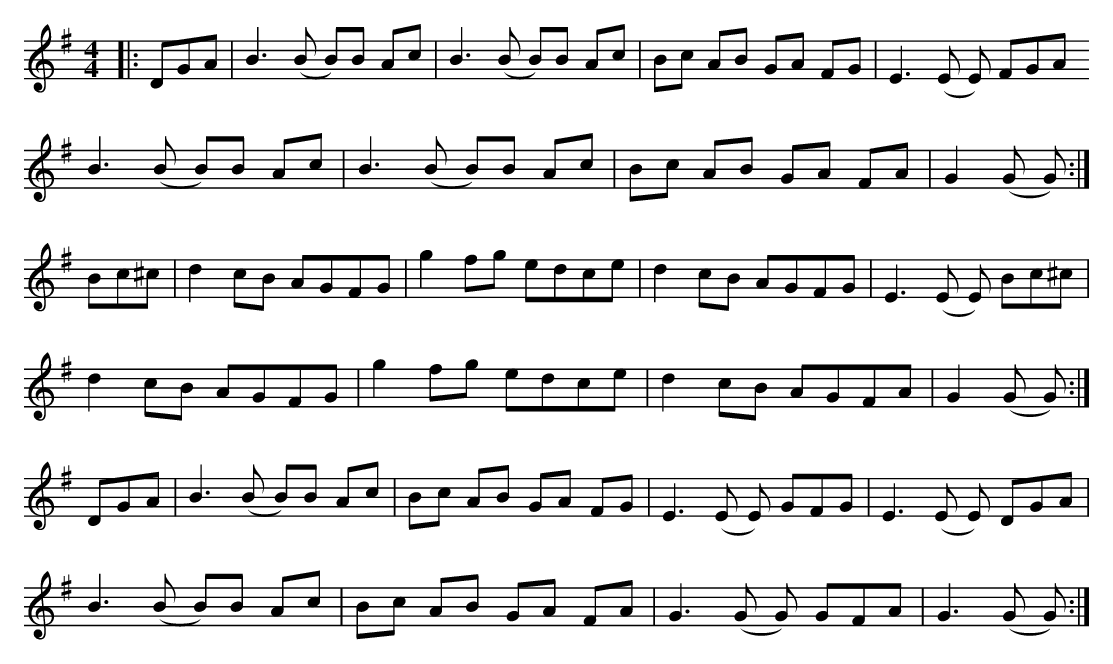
X:1
M:4/4
K:G
|:DGA|B3 (B B)B Ac|B3 (B B)B Ac|Bc AB GA FG|E3 (E E) FGA
B3 (B B)B Ac|B3 (B B)B Ac|Bc AB GA FA|G2 (G G):|
Bc^c|d2 cB AGFG|g2 fg edce|d2 cB AGFG|E3 (E E) Bc^c|
d2 cB AGFG|g2 fg edce|d2 cB AGFA|G2 (G G):|
DGA|B3 (B B)B Ac|Bc AB GA FG|E3 (E E) GFG|E3 (E E) DGA|
B3 (B B)B Ac|Bc AB GA FA|G3 (G G) GFA|G3 (G G):|
